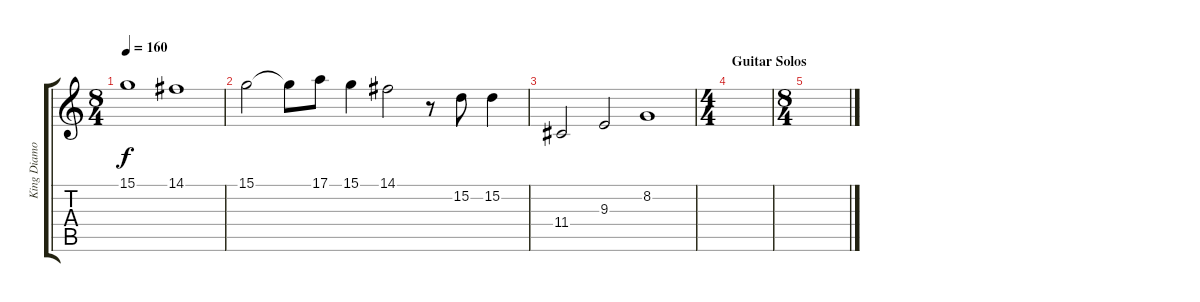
\track ("King Diamond - Voice" "King Diamo") {instrument cello}
\staff {score tabs}
\tuning (E4 B3 G3 D3 A2 E2) {hide}
\ts (8 4)
\tempo 160
\clef g2
\ks c
15.1.1{dy f} 14.1.1 |
15.1.2 15.1{t}.8 17.1.8 15.1.4 14.1.2 r.8 15.2.8 15.2.4 |
11.4.2 9.3.2 8.2.1 |
\ts (4 4)
\section ("" "Guitar Solos")
|
\ts (8 4)
